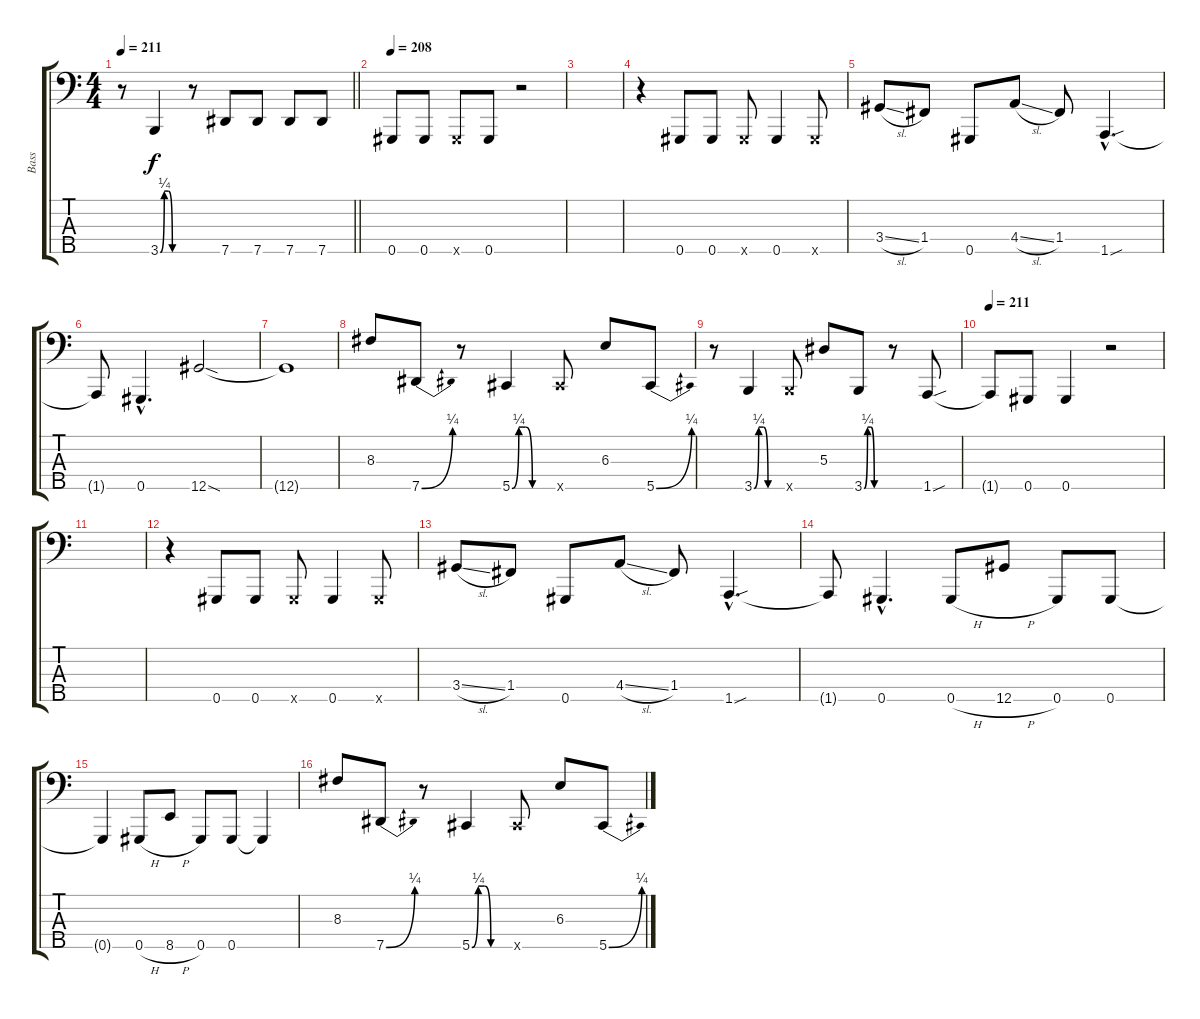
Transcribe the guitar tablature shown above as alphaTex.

\track ("Bass" "Bass") {instrument electricbasspick}
\staff {score tabs}
\tuning (F2 Eb2 Bb1 F1 Ab0) {hide}
\ts (4 4)
\tempo 211
\clef f4
\barLineRight lightlight
\ks c
r.8{dy f} 3.5{be (custom 0 0 10 1 20 1 30 0 60 0)}.4 r.8 7.5.8 7.5.8 7.5.8 7.5.8 |
\section ("" "")
\tempo 208
0.5.8 0.5.8 0.5{x}.8 0.5.8 r.2 |
|
r.4 0.5.8 0.5.8 0.5{x}.8 0.5.4 0.5{x}.8 |
3.4{sl}.8 1.4.8 0.5.8 4.4{sl}.8 1.4.8 1.5{sou hac}.4{d} |
1.5{t}.8 0.5{hac}.4{d} 12.5{sod}.2 |
12.5{t}.1 |
8.3.8 7.5{be (bend 0 0 60 1)}.8 r.8 5.5{be (custom 0 0 10 1 20 1 30 0 60 0)}.4 5.5{x}.8 6.3.8 5.5{be (bend 0 0 60 1)}.8 |
r.8 3.5{be (custom 0 0 10 1 20 1 30 0 60 0)}.4 3.5{x}.8 5.3.8 3.5{be (custom 0 0 10 1 20 1 30 0 60 0)}.8 r.8 1.5{sou}.8 |
\tempo 211
1.5{t}.8 0.5.8 0.5.4 r.2 |
|
r.4 0.5.8 0.5.8 0.5{x}.8 0.5.4 0.5{x}.8 |
3.4{sl}.8 1.4.8 0.5.8 4.4{sl}.8 1.4.8 1.5{sou hac}.4{d} |
1.5{t}.8 0.5{hac}.4{d} 0.5{h}.8 12.5{h}.8 0.5.8 0.5.8 |
0.5{t}.4 0.5{h}.8 8.5{h}.8 0.5.8 0.5.8 0.5{t}.4 |
8.3.8 7.5{be (bend 0 0 60 1)}.8 r.8 5.5{be (custom 0 0 10 1 20 1 30 0 60 0)}.4 5.5{x}.8 6.3.8 5.5{be (bend 0 0 60 1)}.8
